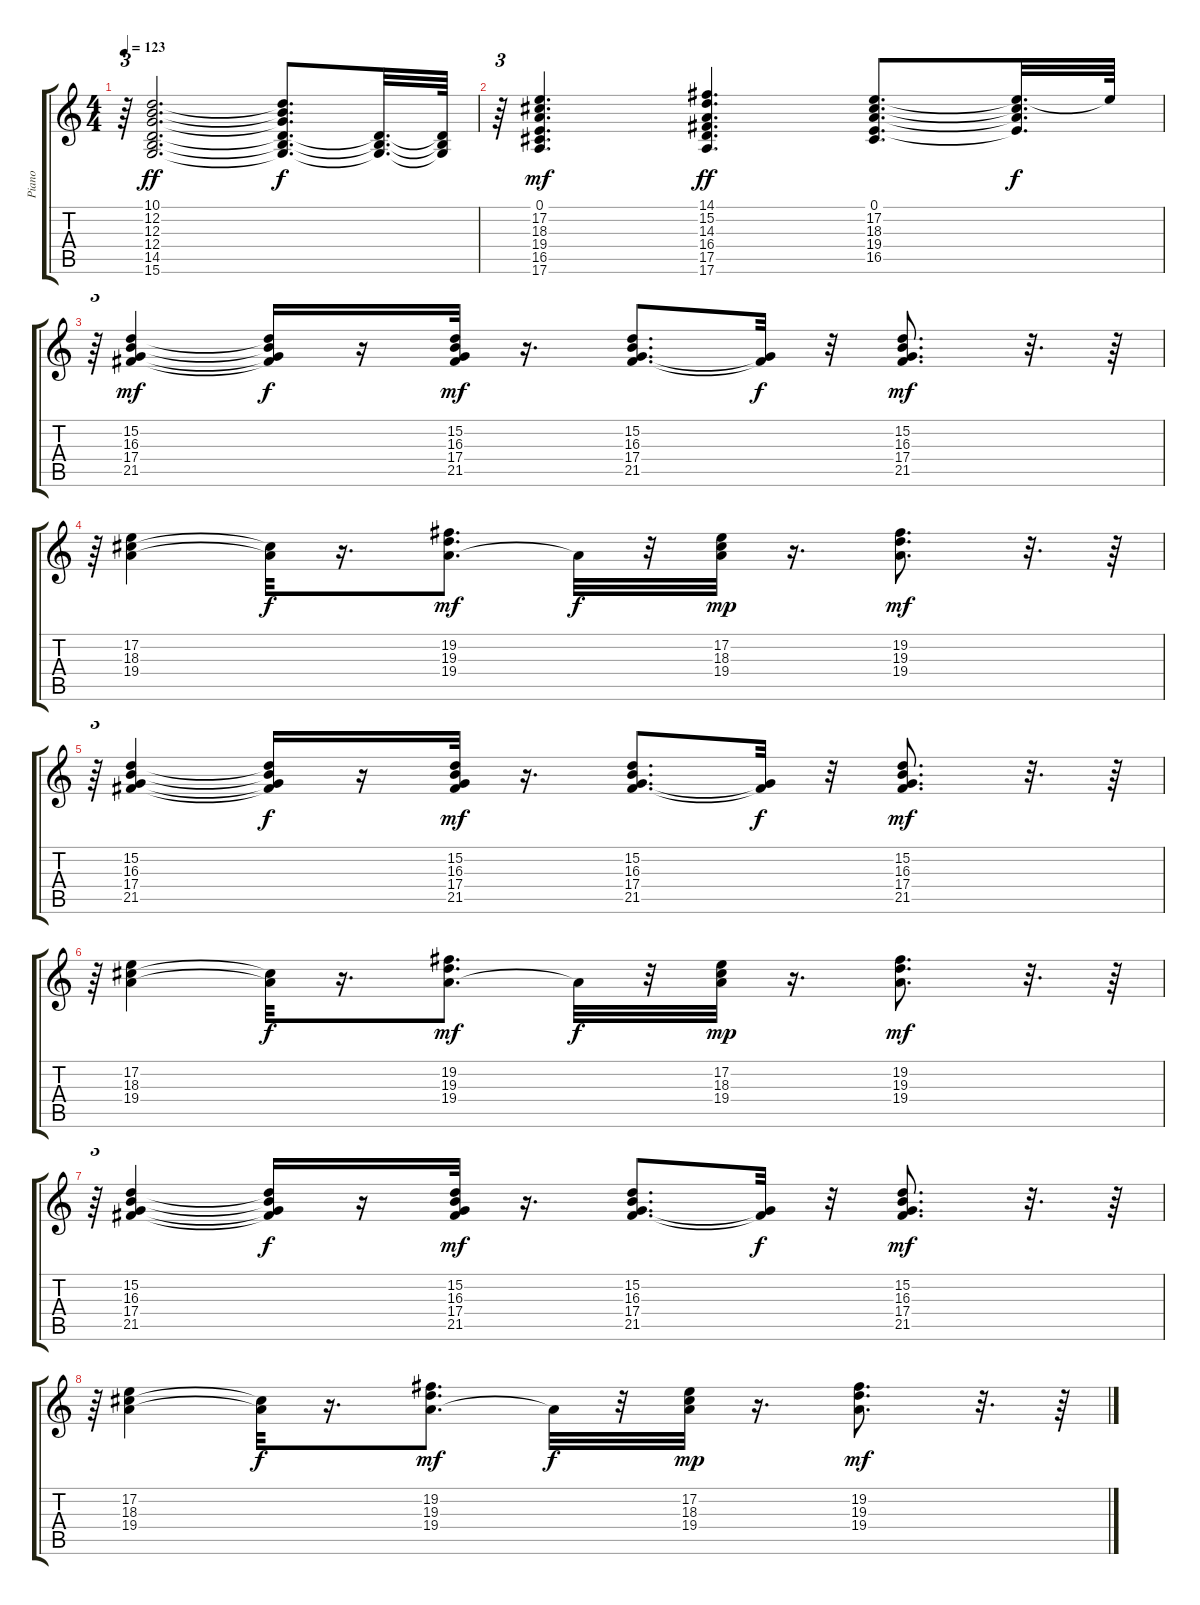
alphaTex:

\track ("Piano" "Piano") {instrument electricpiano1}
\staff {score tabs}
\tuning (E4 B3 G3 D3 A2 E2) {hide}
\ts (4 4)
\tempo 123
\clef g2
\ks c
r.64{tu (3 2) dy f} (10.1 12.2 12.3 12.4 14.5 15.6).2{d dy ff} (10.1{t} 12.2{t} 12.3{t} 12.4{t} 14.5{t} 15.6{t}).8{d dy f} (12.4{t} 14.5{t} 15.6{t}).32{d} (12.4{t} 14.5{t} 15.6{t}).64 |
r.64{tu (3 2)} (0.1 17.2 18.3 19.4 16.5 17.6).4{d dy mf} (14.1 15.2 14.3 16.4 17.5 17.6).4{d dy ff} (0.1 17.2 18.3 19.4 16.5).8{d} (0.1{t} 17.2{t} 18.3{t} 19.4{t}).32{d dy f} 17.2{t}.64 |
r.64{tu (3 2)} (15.2 16.3 17.4 21.5).4{dy mf} (15.2{t} 16.3{t} 17.4{t} 21.5{t}).16{dy f} r.16 (15.2 16.3 17.4 21.5).32{dy mf} r.16{d} (15.2 16.3 17.4 21.5).8{d} (17.4{t} 21.5{t}).32{dy f} r.32 (15.2 16.3 17.4 21.5).8{d dy mf} r.32{d} r.64 |
r.64{tu (3 2)} (17.2 18.3 19.4).4 (18.3{t} 19.4{t}).32{dy f} r.16{d} (19.2 19.3 19.4).8{d dy mf} 19.4{t}.32{dy f} r.32 (17.2 18.3 19.4).32{dy mp} r.16{d} (19.2 19.3 19.4).8{d dy mf} r.32{d} r.64 |
r.64{tu (3 2)} (15.2 16.3 17.4 21.5).4 (15.2{t} 16.3{t} 17.4{t} 21.5{t}).16{dy f} r.16 (15.2 16.3 17.4 21.5).32{dy mf} r.16{d} (15.2 16.3 17.4 21.5).8{d} (17.4{t} 21.5{t}).32{dy f} r.32 (15.2 16.3 17.4 21.5).8{d dy mf} r.32{d} r.64 |
r.64{tu (3 2)} (17.2 18.3 19.4).4 (18.3{t} 19.4{t}).32{dy f} r.16{d} (19.2 19.3 19.4).8{d dy mf} 19.4{t}.32{dy f} r.32 (17.2 18.3 19.4).32{dy mp} r.16{d} (19.2 19.3 19.4).8{d dy mf} r.32{d} r.64 |
r.64{tu (3 2)} (15.2 16.3 17.4 21.5).4 (15.2{t} 16.3{t} 17.4{t} 21.5{t}).16{dy f} r.16 (15.2 16.3 17.4 21.5).32{dy mf} r.16{d} (15.2 16.3 17.4 21.5).8{d} (17.4{t} 21.5{t}).32{dy f} r.32 (15.2 16.3 17.4 21.5).8{d dy mf} r.32{d} r.64 |
r.64{tu (3 2)} (17.2 18.3 19.4).4 (18.3{t} 19.4{t}).32{dy f} r.16{d} (19.2 19.3 19.4).8{d dy mf} 19.4{t}.32{dy f} r.32 (17.2 18.3 19.4).32{dy mp} r.16{d} (19.2 19.3 19.4).8{d dy mf} r.32{d} r.64
